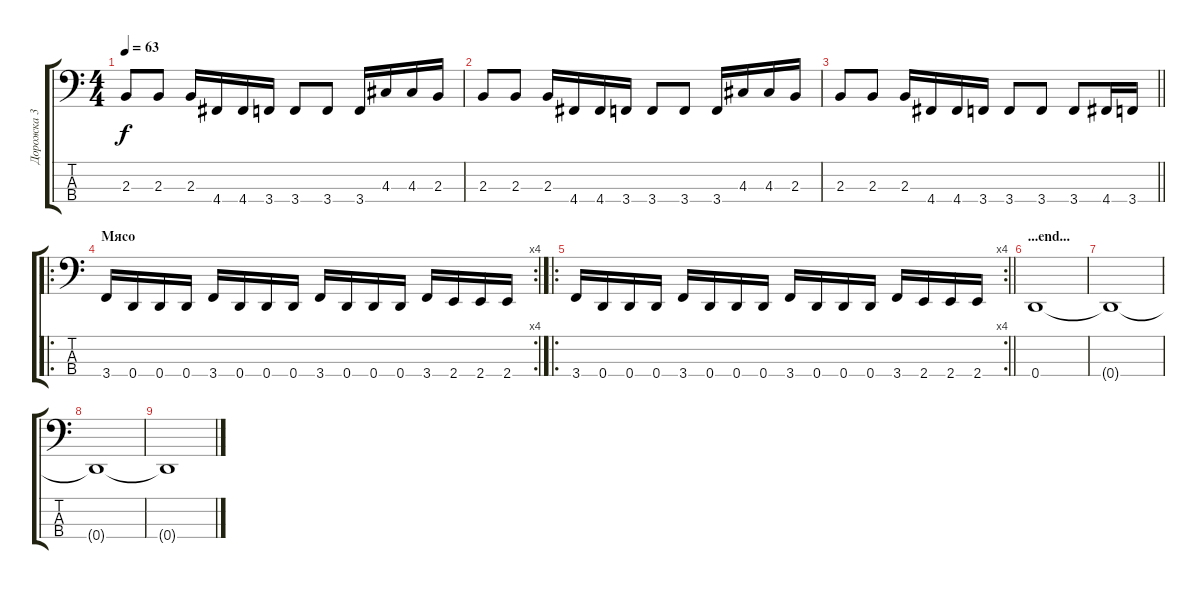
\track ("Дорожка 3" "Дорожка 3") {instrument electricbassfinger}
\staff {score tabs}
\tuning (G2 D2 A1 D1) {hide}
\ts (4 4)
\tempo 63
\clef f4
\ks c
2.3.8{dy f} 2.3.8 2.3.16 4.4.16 4.4.16 3.4.16 3.4.8 3.4.8 3.4.16 4.3.16 4.3.16 2.3.16 |
2.3.8 2.3.8 2.3.16 4.4.16 4.4.16 3.4.16 3.4.8 3.4.8 3.4.16 4.3.16 4.3.16 2.3.16 |
\barLineRight lightlight
2.3.8 2.3.8 2.3.16 4.4.16 4.4.16 3.4.16 3.4.8 3.4.8 3.4.8 4.4.16 3.4.16 |
\ro
\rc 4
\section ("" "Мясо")
3.4.16 0.4.16 0.4.16 0.4.16 3.4.16 0.4.16 0.4.16 0.4.16 3.4.16 0.4.16 0.4.16 0.4.16 3.4.16 2.4.16 2.4.16 2.4.16 |
\ro
\rc 4
\barLineRight lightlight
3.4.16 0.4.16 0.4.16 0.4.16 3.4.16 0.4.16 0.4.16 0.4.16 3.4.16 0.4.16 0.4.16 0.4.16 3.4.16 2.4.16 2.4.16 2.4.16 |
\section ("" "...end...")
0.4.1 |
0.4{t}.1 |
0.4{t}.1 |
0.4{t}.1
